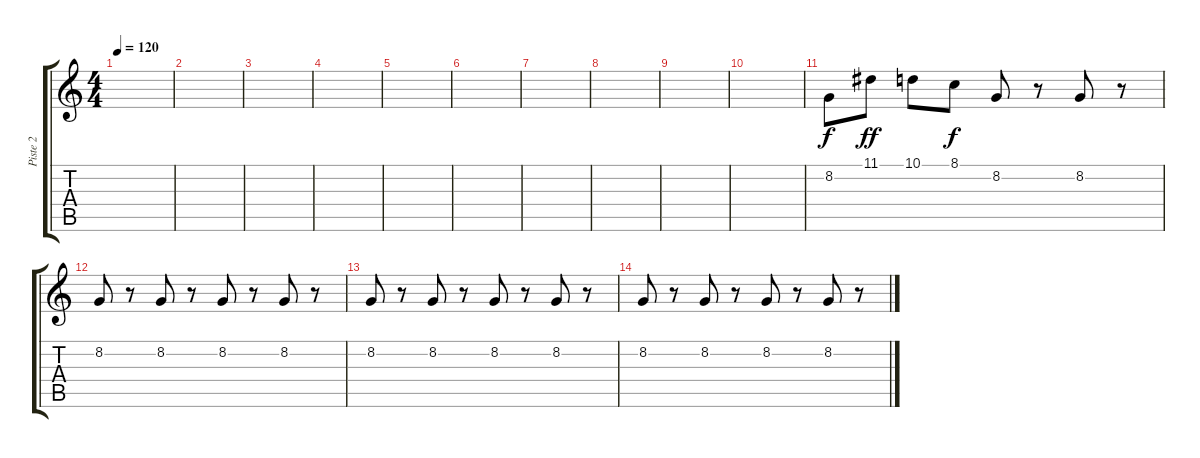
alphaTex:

\track ("Piste 2" "Piste 2") {instrument fx1rain}
\staff {score tabs}
\tuning (E4 B3 G3 D3 A2 E2) {hide}
\ts (4 4)
\tempo 120
\clef g2
\ks c
|
|
|
|
|
|
|
|
|
|
8.2.8 11.1.8{dy ff} 10.1.8 8.1.8{dy f} 8.2.8 r.8 8.2.8 r.8 |
8.2.8 r.8 8.2.8 r.8 8.2.8 r.8 8.2.8 r.8 |
8.2.8 r.8 8.2.8 r.8 8.2.8 r.8 8.2.8 r.8 |
8.2.8 r.8 8.2.8 r.8 8.2.8 r.8 8.2.8 r.8
